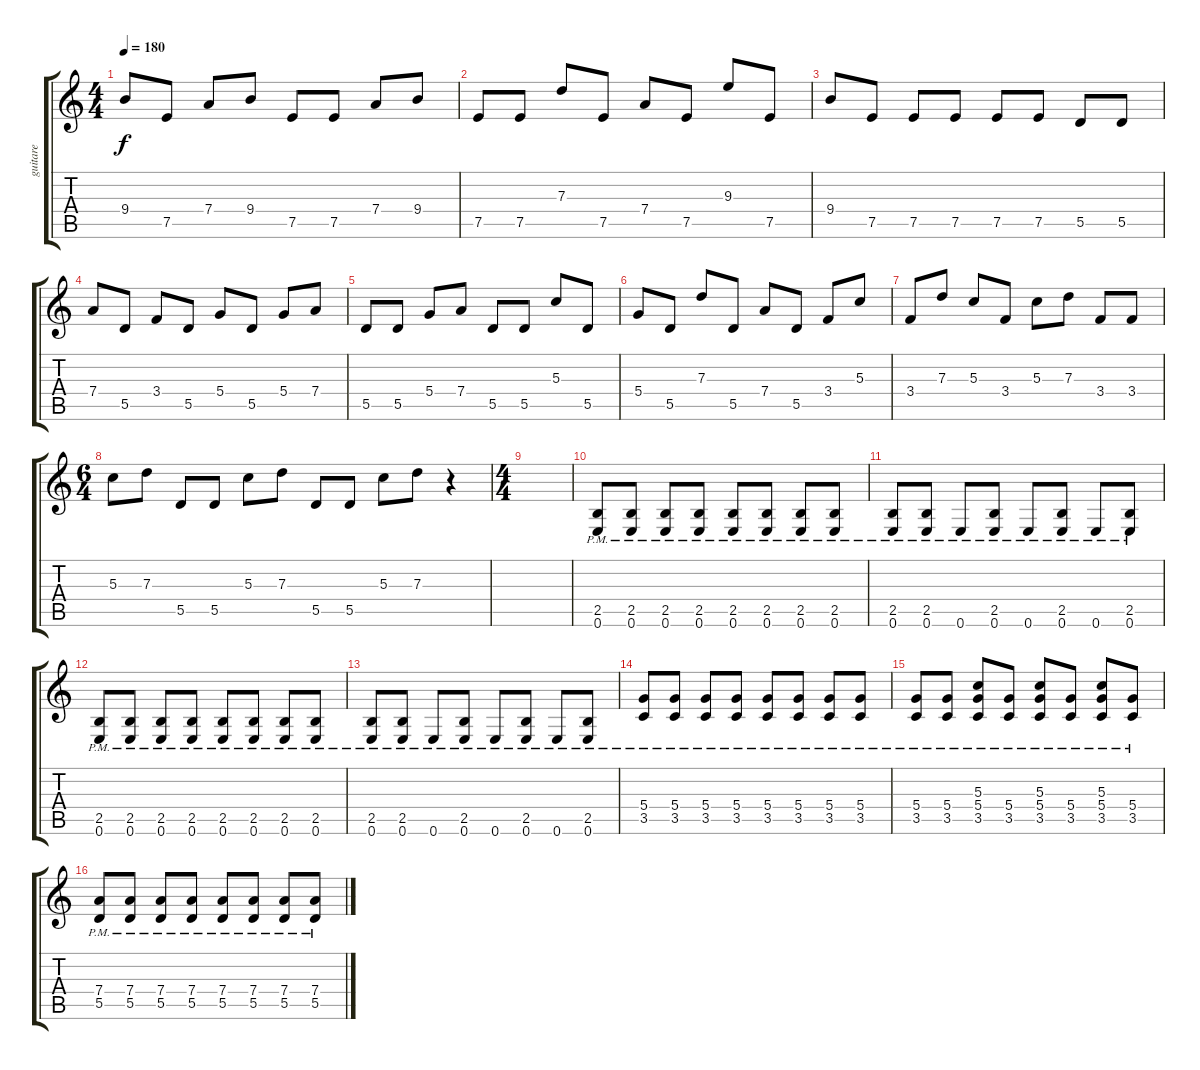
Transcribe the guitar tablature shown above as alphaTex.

\track ("guitare" "guitare") {instrument distortionguitar}
\staff {score tabs}
\tuning (E4 B3 G3 D3 A2 E2) {hide}
\ts (4 4)
\tempo 180
\clef g2
\ks c
9.4.8{dy f} 7.5.8 7.4.8 9.4.8 7.5.8 7.5.8 7.4.8 9.4.8 |
7.5.8 7.5.8 7.3.8 7.5.8 7.4.8 7.5.8 9.3.8 7.5.8 |
9.4.8 7.5.8 7.5.8 7.5.8 7.5.8 7.5.8 5.5.8 5.5.8 |
7.4.8 5.5.8 3.4.8 5.5.8 5.4.8 5.5.8 5.4.8 7.4.8 |
5.5.8 5.5.8 5.4.8 7.4.8 5.5.8 5.5.8 5.3.8 5.5.8 |
5.4.8 5.5.8 7.3.8 5.5.8 7.4.8 5.5.8 3.4.8 5.3.8 |
3.4.8 7.3.8 5.3.8 3.4.8 5.3.8 7.3.8 3.4.8 3.4.8 |
\ts (6 4)
5.3.8 7.3.8 5.5.8 5.5.8 5.3.8 7.3.8 5.5.8 5.5.8 5.3.8 7.3.8 r.4 |
\ts (4 4)
|
(2.5{pm} 0.6).8 (2.5{pm} 0.6).8 (2.5{pm} 0.6).8 (2.5{pm} 0.6).8 (2.5{pm} 0.6).8 (2.5{pm} 0.6).8 (2.5{pm} 0.6).8 (2.5{pm} 0.6).8 |
(2.5{pm} 0.6).8 (2.5{pm} 0.6).8 0.6{pm}.8 (2.5{pm} 0.6).8 0.6{pm}.8 (2.5{pm} 0.6).8 0.6{pm}.8 (2.5{pm} 0.6).8 |
(2.5{pm} 0.6).8 (2.5{pm} 0.6).8 (2.5{pm} 0.6).8 (2.5{pm} 0.6).8 (2.5{pm} 0.6).8 (2.5{pm} 0.6).8 (2.5{pm} 0.6).8 (2.5{pm} 0.6).8 |
(2.5{pm} 0.6).8 (2.5{pm} 0.6).8 0.6{pm}.8 (2.5{pm} 0.6).8 0.6{pm}.8 (2.5{pm} 0.6).8 0.6{pm}.8 (2.5{pm} 0.6).8 |
(5.4{pm} 3.5).8 (5.4{pm} 3.5).8 (5.4{pm} 3.5).8 (5.4{pm} 3.5).8 (5.4{pm} 3.5).8 (5.4{pm} 3.5).8 (5.4{pm} 3.5).8 (5.4{pm} 3.5).8 |
(5.4{pm} 3.5).8 (5.4{pm} 3.5).8 (5.3{pm} 5.4{pm} 3.5).8 (5.4{pm} 3.5).8 (5.3{pm} 5.4{pm} 3.5).8 (5.4{pm} 3.5).8 (5.3{pm} 5.4{pm} 3.5).8 (5.4{pm} 3.5).8 |
(7.4{pm} 5.5).8 (7.4{pm} 5.5).8 (7.4{pm} 5.5).8 (7.4{pm} 5.5).8 (7.4{pm} 5.5).8 (7.4{pm} 5.5).8 (7.4{pm} 5.5).8 (7.4{pm} 5.5).8
